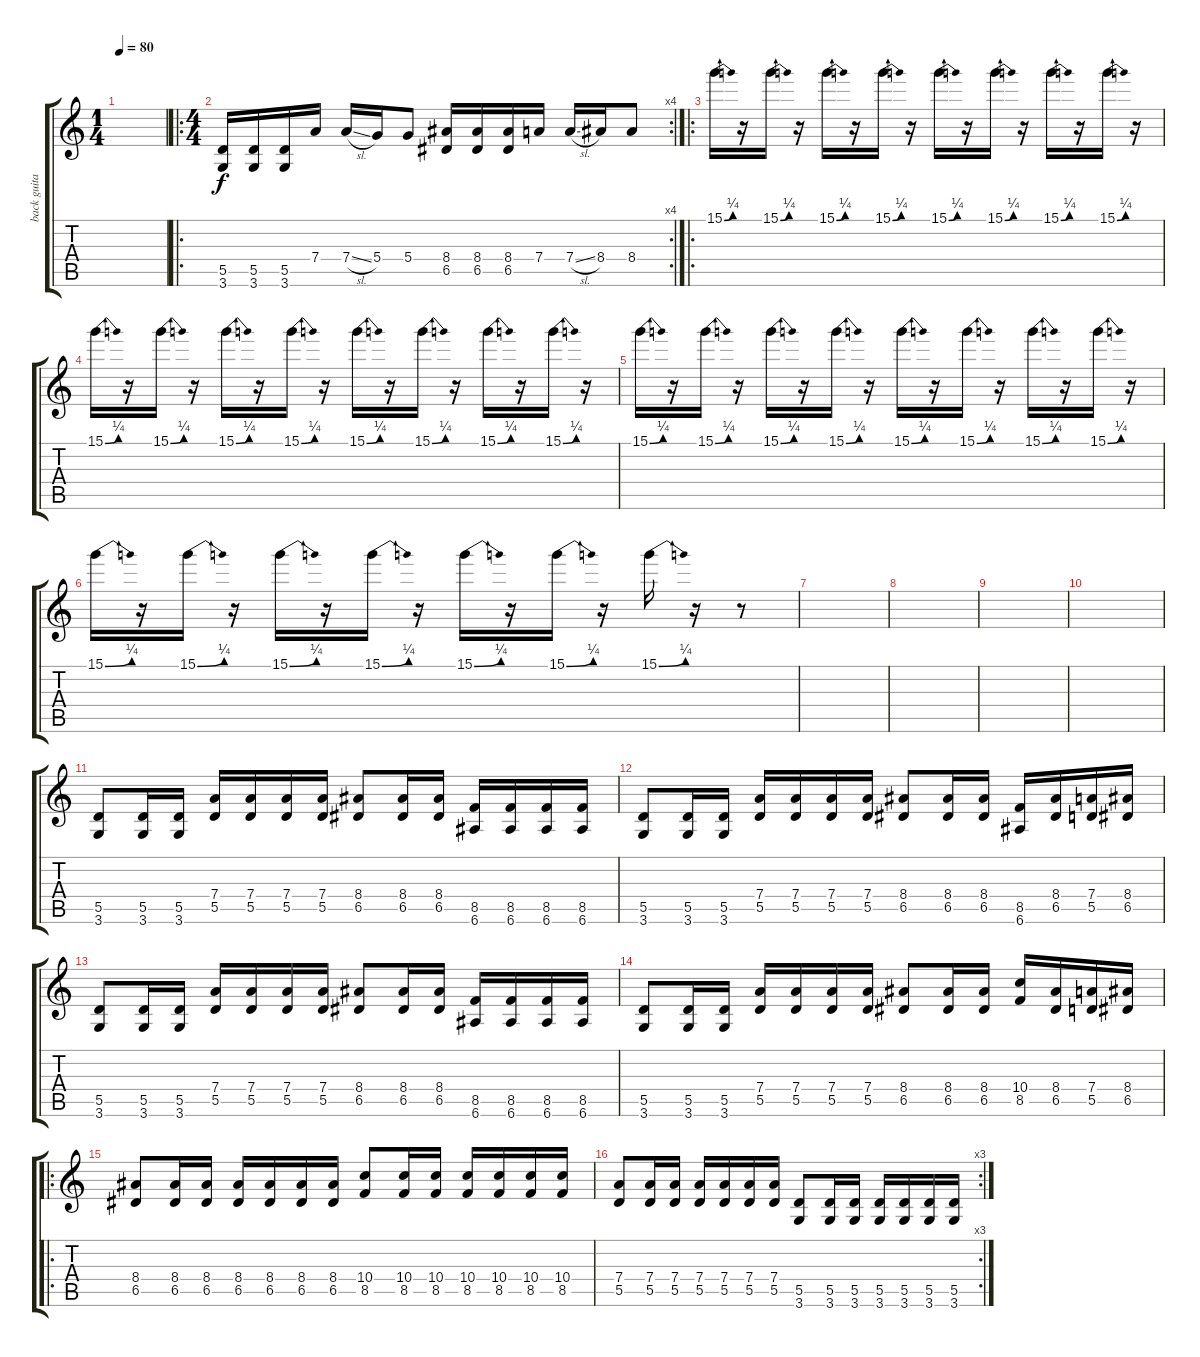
\track ("back guitar" "back guita") {instrument overdrivenguitar}
\staff {score tabs}
\tuning (E4 B3 G3 D3 A2 E2) {hide}
\ts (1 4)
\tempo 80
\clef g2
\ks c
|
\ro
\rc 4
\ts (4 4)
(5.5 3.6).16 (5.5 3.6).16 (5.5 3.6).16 7.4.16 7.4{sl}.16 5.4.16 5.4.8 (8.4 6.5).16 (8.4 6.5).16 (8.4 6.5).16 7.4.16 7.4{sl}.16 8.4.16 8.4.8 |
\ro
15.1{be (bend 0 0 60 1)}.16 r.16 15.1{be (bend 0 0 60 1)}.16 r.16 15.1{be (bend 0 0 60 1)}.16 r.16 15.1{be (bend 0 0 60 1)}.16 r.16 15.1{be (bend 0 0 60 1)}.16 r.16 15.1{be (bend 0 0 60 1)}.16 r.16 15.1{be (bend 0 0 60 1)}.16 r.16 15.1{be (bend 0 0 60 1)}.16 r.16 |
15.1{be (bend 0 0 60 1)}.16 r.16 15.1{be (bend 0 0 60 1)}.16 r.16 15.1{be (bend 0 0 60 1)}.16 r.16 15.1{be (bend 0 0 60 1)}.16 r.16 15.1{be (bend 0 0 60 1)}.16 r.16 15.1{be (bend 0 0 60 1)}.16 r.16 15.1{be (bend 0 0 60 1)}.16 r.16 15.1{be (bend 0 0 60 1)}.16 r.16 |
15.1{be (bend 0 0 60 1)}.16 r.16 15.1{be (bend 0 0 60 1)}.16 r.16 15.1{be (bend 0 0 60 1)}.16 r.16 15.1{be (bend 0 0 60 1)}.16 r.16 15.1{be (bend 0 0 60 1)}.16 r.16 15.1{be (bend 0 0 60 1)}.16 r.16 15.1{be (bend 0 0 60 1)}.16 r.16 15.1{be (bend 0 0 60 1)}.16 r.16 |
15.1{be (bend 0 0 60 1)}.16 r.16 15.1{be (bend 0 0 60 1)}.16 r.16 15.1{be (bend 0 0 60 1)}.16 r.16 15.1{be (bend 0 0 60 1)}.16 r.16 15.1{be (bend 0 0 60 1)}.16 r.16 15.1{be (bend 0 0 60 1)}.16 r.16 15.1{be (bend 0 0 60 1)}.16 r.16 r.8 |
|
|
|
|
(5.5 3.6).8 (5.5 3.6).16 (5.5 3.6).16 (7.4 5.5).16 (7.4 5.5).16 (7.4 5.5).16 (7.4 5.5).16 (8.4 6.5).8 (8.4 6.5).16 (8.4 6.5).16 (8.5 6.6).16 (8.5 6.6).16 (8.5 6.6).16 (8.5 6.6).16 |
(5.5 3.6).8 (5.5 3.6).16 (5.5 3.6).16 (7.4 5.5).16 (7.4 5.5).16 (7.4 5.5).16 (7.4 5.5).16 (8.4 6.5).8 (8.4 6.5).16 (8.4 6.5).16 (8.5 6.6).16 (8.4 6.5).16 (7.4 5.5).16 (8.4 6.5).16 |
(5.5 3.6).8 (5.5 3.6).16 (5.5 3.6).16 (7.4 5.5).16 (7.4 5.5).16 (7.4 5.5).16 (7.4 5.5).16 (8.4 6.5).8 (8.4 6.5).16 (8.4 6.5).16 (8.5 6.6).16 (8.5 6.6).16 (8.5 6.6).16 (8.5 6.6).16 |
(5.5 3.6).8 (5.5 3.6).16 (5.5 3.6).16 (7.4 5.5).16 (7.4 5.5).16 (7.4 5.5).16 (7.4 5.5).16 (8.4 6.5).8 (8.4 6.5).16 (8.4 6.5).16 (10.4 8.5).16 (8.4 6.5).16 (7.4 5.5).16 (8.4 6.5).16 |
\ro
(8.4 6.5).8 (8.4 6.5).16 (8.4 6.5).16 (8.4 6.5).16 (8.4 6.5).16 (8.4 6.5).16 (8.4 6.5).16 (10.4 8.5).8 (10.4 8.5).16 (10.4 8.5).16 (10.4 8.5).16 (10.4 8.5).16 (10.4 8.5).16 (10.4 8.5).16 |
\rc 3
(7.4 5.5).8 (7.4 5.5).16 (7.4 5.5).16 (7.4 5.5).16 (7.4 5.5).16 (7.4 5.5).16 (7.4 5.5).16 (5.5 3.6).8 (5.5 3.6).16 (5.5 3.6).16 (5.5 3.6).16 (5.5 3.6).16 (5.5 3.6).16 (5.5 3.6).16
